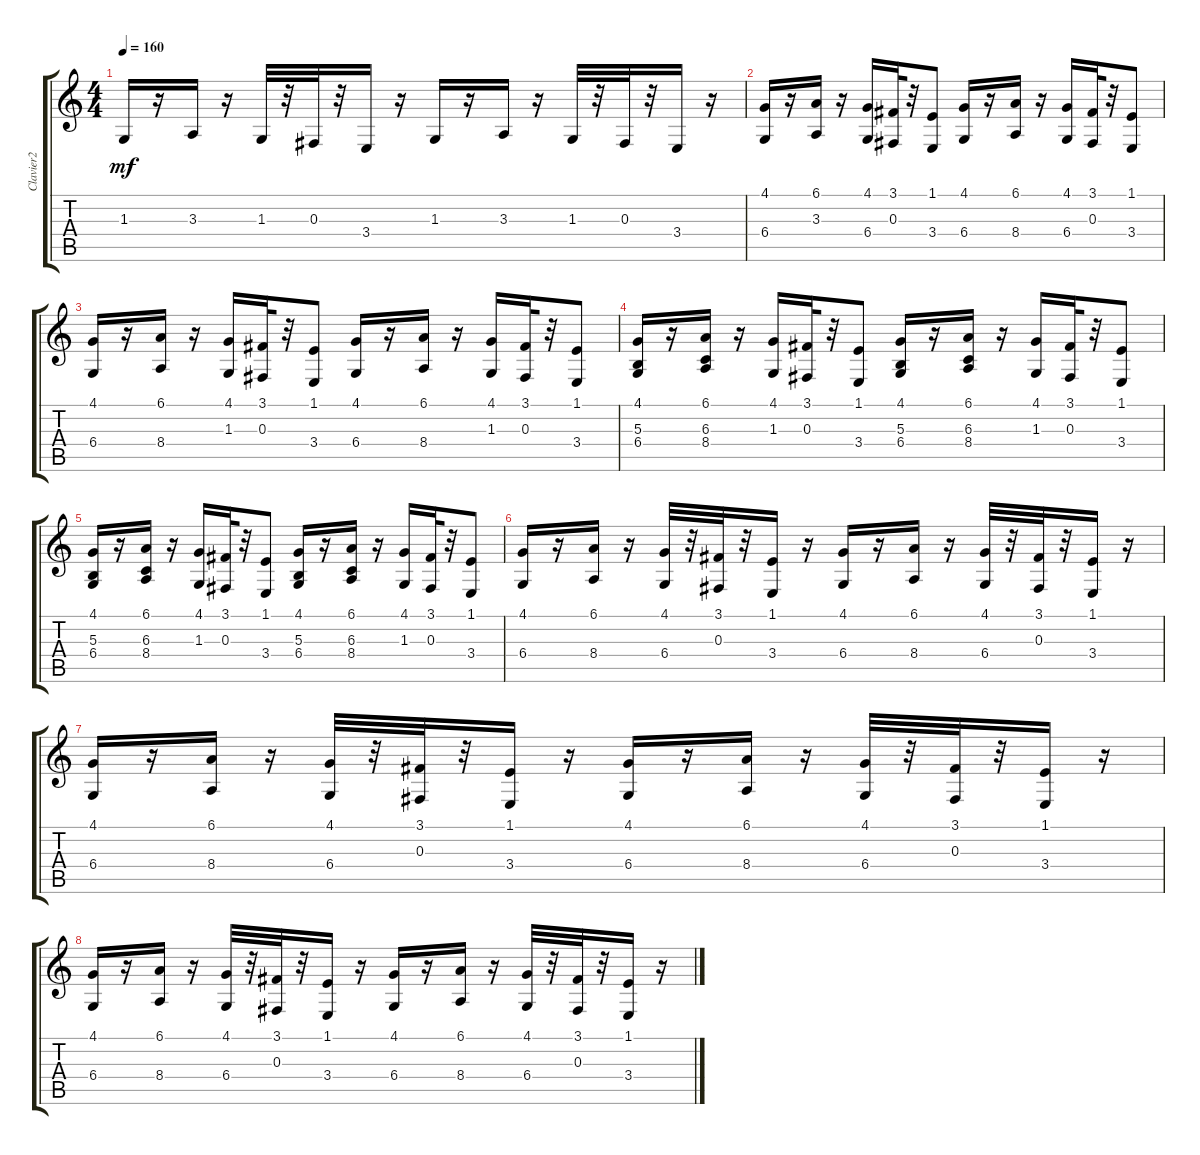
\track ("Clavier2" "Clavier2") {instrument stringensemble1}
\staff {score tabs}
\tuning (Eb4 Bb3 Gb3 Db3 Ab2 Eb2) {hide}
\ts (4 4)
\tempo 160
\clef g2
\ks c
1.3.16{dy mf} r.16 3.3.16 r.16 1.3.32 r.32 0.3.32 r.32 3.4.16 r.16 1.3.16 r.16 3.3.16 r.16 1.3.32 r.32 0.3.32 r.32 3.4.16 r.16 |
(4.1 6.4).16 r.16 (6.1 3.3).16 r.16 (4.1 6.4).16 (3.1 0.3).32 r.32 (1.1 3.4).8 (4.1 6.4).16 r.16 (6.1 8.4).16 r.16 (4.1 6.4).16 (3.1 0.3).32 r.32 (1.1 3.4).8 |
(4.1 6.4).16 r.16 (6.1 8.4).16 r.16 (4.1 1.3).16 (3.1 0.3).32 r.32 (1.1 3.4).8 (4.1 6.4).16 r.16 (6.1 8.4).16 r.16 (4.1 1.3).16 (3.1 0.3).32 r.32 (1.1 3.4).8 |
(4.1 5.3 6.4).16 r.16 (6.1 6.3 8.4).16 r.16 (4.1 1.3).16 (3.1 0.3).32 r.32 (1.1 3.4).8 (4.1 5.3 6.4).16 r.16 (6.1 6.3 8.4).16 r.16 (4.1 1.3).16 (3.1 0.3).32 r.32 (1.1 3.4).8 |
(4.1 5.3 6.4).16 r.16 (6.1 6.3 8.4).16 r.16 (4.1 1.3).16 (3.1 0.3).32 r.32 (1.1 3.4).8 (4.1 5.3 6.4).16 r.16 (6.1 6.3 8.4).16 r.16 (4.1 1.3).16 (3.1 0.3).32 r.32 (1.1 3.4).8 |
(4.1 6.4).16 r.16 (6.1 8.4).16 r.16 (4.1 6.4).32 r.32 (3.1 0.3).32 r.32 (1.1 3.4).16 r.16 (4.1 6.4).16 r.16 (6.1 8.4).16 r.16 (4.1 6.4).32 r.32 (3.1 0.3).32 r.32 (1.1 3.4).16 r.16 |
(4.1 6.4).16 r.16 (6.1 8.4).16 r.16 (4.1 6.4).32 r.32 (3.1 0.3).32 r.32 (1.1 3.4).16 r.16 (4.1 6.4).16 r.16 (6.1 8.4).16 r.16 (4.1 6.4).32 r.32 (3.1 0.3).32 r.32 (1.1 3.4).16 r.16 |
(4.1 6.4).16 r.16 (6.1 8.4).16 r.16 (4.1 6.4).32 r.32 (3.1 0.3).32 r.32 (1.1 3.4).16 r.16 (4.1 6.4).16 r.16 (6.1 8.4).16 r.16 (4.1 6.4).32 r.32 (3.1 0.3).32 r.32 (1.1 3.4).16 r.16
